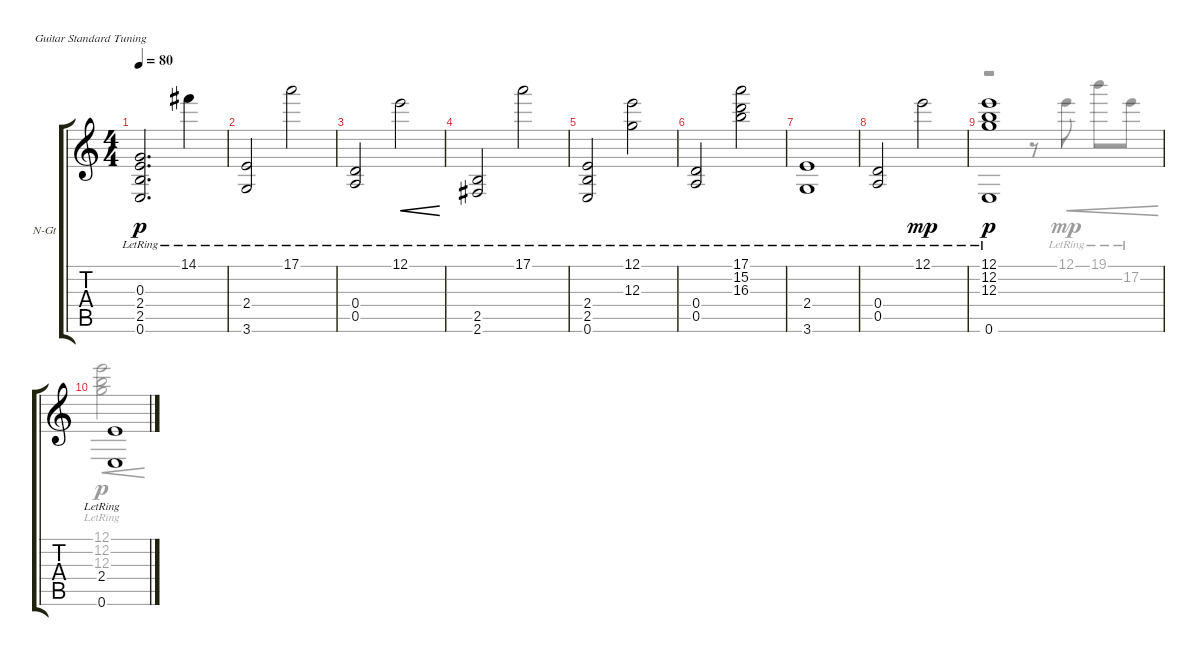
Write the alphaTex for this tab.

\defaultSystemsLayout 4
\bracketExtendMode groupsimilarinstruments
\firstSystemTrackNameOrientation horizontal
\otherSystemsTrackNameOrientation horizontal
\track ("Nylon Guitar" "N-Gt") {instrument acousticguitarnylon}
\staff {score tabs}
\tuning (E4 B3 G3 D3 A2 E2)
\voice
\ts (4 4)
\tempo 80
\clef g2
\ks c
(0.6{lr} 2.5{lr} 2.4 0.3).2{d dy p} 14.1{lr}.4 |
(3.6{lr} 2.4).2 17.1{lr}.2 |
(0.5{lr} 0.4{lr}).2 12.1{lr}.2{cre} |
(2.6{lr} 2.5).2 17.1{lr}.2 |
(2.4{lr} 2.5{lr} 0.6).2 (12.1 12.3{lr}).2 |
(0.4{lr} 0.5{lr}).2 (17.1{lr} 15.2{lr} 16.3{lr}).2 |
(3.6{lr} 2.4).1 |
(0.4{lr} 0.5{lr}).2 12.1{lr}.2{dy mp} |
(0.6{lr} 12.3 12.2 12.1).1{dy p} |
(0.6{lr} 2.4).1
\voice
\clef g2
\ottava regular
\simile none
\ks c
|
|
|
|
|
|
|
|
r.2 r.8 12.1{lr}.8{cre dy mp} 19.1{lr}.8{cre} 17.2{lr}.8{cre} |
(12.1{lr} 12.2{lr} 12.3{lr}).2{cre dy p}
